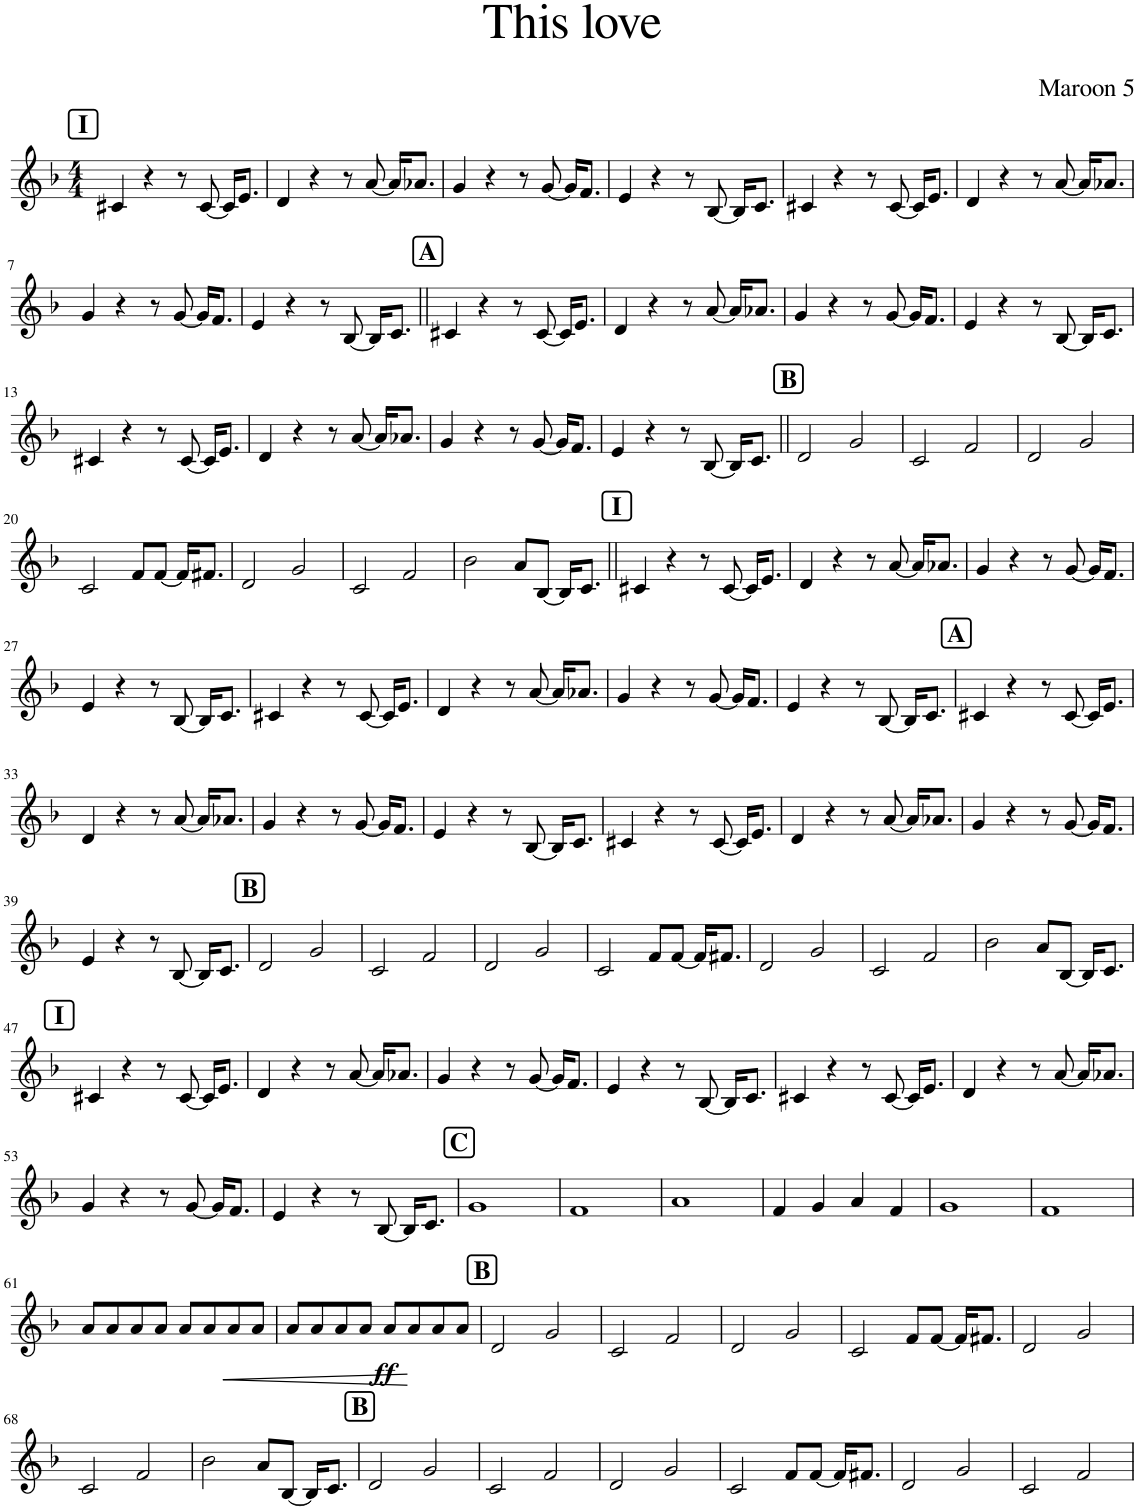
**kern	**dynam
*part1	*part1
*staff1	*staff1
*I"Clarinette en Sib	*
*I'Clar. Sib	*
*clefG2	*
*Trd1c2	*
*k[b-]	*
*M4/4	*
!!LO:REH:place=s1:a:B:cj:fs=14:t=I
=1	=1
4c#X/	.
4r	.
8r	.
[8c#/	.
16c#/KL]	.
8.e/J	.
=2	=2
4d/	.
4r	.
8r	.
[8a/	.
16a/KL]	.
8.a-X/J	.
=3	=3
4g/	.
4r	.
8r	.
[8g/	.
16g/KL]	.
8.f/J	.
=4	=4
4e/	.
4r	.
8r	.
[8B-/	.
16B-/KL]	.
8.c/J	.
=5	=5
4c#X/	.
4r	.
8r	.
[8c#/	.
16c#/KL]	.
8.e/J	.
=6	=6
4d/	.
4r	.
8r	.
[8a/	.
16a/KL]	.
8.a-X/J	.
!!LO:LB:g=z
=7	=7
4g/	.
4r	.
8r	.
[8g/	.
16g/KL]	.
8.f/J	.
=8	=8
4e/	.
4r	.
8r	.
[8B-/	.
16B-/KL]	.
8.c/J	.
!!LO:REH:place=s1:a:B:cj:fs=14:t=A
=9||	=9||
4c#X/	.
4r	.
8r	.
[8c#/	.
16c#/KL]	.
8.e/J	.
=10	=10
4d/	.
4r	.
8r	.
[8a/	.
16a/KL]	.
8.a-X/J	.
=11	=11
4g/	.
4r	.
8r	.
[8g/	.
16g/KL]	.
8.f/J	.
=12	=12
4e/	.
4r	.
8r	.
[8B-/	.
16B-/KL]	.
8.c/J	.
!!LO:LB:g=z
=13	=13
4c#X/	.
4r	.
8r	.
[8c#/	.
16c#/KL]	.
8.e/J	.
=14	=14
4d/	.
4r	.
8r	.
[8a/	.
16a/KL]	.
8.a-X/J	.
=15	=15
4g/	.
4r	.
8r	.
[8g/	.
16g/KL]	.
8.f/J	.
=16	=16
4e/	.
4r	.
8r	.
[8B-/	.
16B-/KL]	.
8.c/J	.
!!LO:REH:place=s1:a:B:cj:fs=14:t=B
=17||	=17||
2d/	.
2g/	.
=18	=18
2c/	.
2f/	.
=19	=19
2d/	.
2g/	.
!!LO:LB:g=z
=20	=20
2c/	.
8f/L	.
[8f/J	.
16f/KL]	.
8.f#X/J	.
=21	=21
2d/	.
2g/	.
=22	=22
2c/	.
2f/	.
=23	=23
2b-\	.
8a/L	.
[8B-/J	.
16B-/KL]	.
8.c/J	.
!!LO:REH:place=s1:a:B:cj:fs=14:t=I
=24||	=24||
4c#X/	.
4r	.
8r	.
[8c#/	.
16c#/KL]	.
8.e/J	.
=25	=25
4d/	.
4r	.
8r	.
[8a/	.
16a/KL]	.
8.a-X/J	.
=26	=26
4g/	.
4r	.
8r	.
[8g/	.
16g/KL]	.
8.f/J	.
!!LO:LB:g=z
=27	=27
4e/	.
4r	.
8r	.
[8B-/	.
16B-/KL]	.
8.c/J	.
=28	=28
4c#X/	.
4r	.
8r	.
[8c#/	.
16c#/KL]	.
8.e/J	.
=29	=29
4d/	.
4r	.
8r	.
[8a/	.
16a/KL]	.
8.a-X/J	.
=30	=30
4g/	.
4r	.
8r	.
[8g/	.
16g/KL]	.
8.f/J	.
=31	=31
4e/	.
4r	.
8r	.
[8B-/	.
16B-/KL]	.
8.c/J	.
!!LO:REH:place=s1:a:B:cj:fs=14:t=A
=32	=32
4c#X/	.
4r	.
8r	.
[8c#/	.
16c#/KL]	.
8.e/J	.
!!LO:LB:g=z
=33	=33
4d/	.
4r	.
8r	.
[8a/	.
16a/KL]	.
8.a-X/J	.
=34	=34
4g/	.
4r	.
8r	.
[8g/	.
16g/KL]	.
8.f/J	.
=35	=35
4e/	.
4r	.
8r	.
[8B-/	.
16B-/KL]	.
8.c/J	.
=36	=36
4c#X/	.
4r	.
8r	.
[8c#/	.
16c#/KL]	.
8.e/J	.
=37	=37
4d/	.
4r	.
8r	.
[8a/	.
16a/KL]	.
8.a-X/J	.
=38	=38
4g/	.
4r	.
8r	.
[8g/	.
16g/KL]	.
8.f/J	.
!!LO:LB:g=z
=39	=39
4e/	.
4r	.
8r	.
[8B-/	.
16B-/KL]	.
8.c/J	.
!!LO:REH:place=s1:a:B:cj:fs=14:t=B
=40	=40
2d/	.
2g/	.
=41	=41
2c/	.
2f/	.
=42	=42
2d/	.
2g/	.
=43	=43
2c/	.
8f/L	.
[8f/J	.
16f/KL]	.
8.f#X/J	.
=44	=44
2d/	.
2g/	.
=45	=45
2c/	.
2f/	.
=46	=46
2b-\	.
8a/L	.
[8B-/J	.
16B-/KL]	.
8.c/J	.
!!LO:LB:g=z
!!LO:REH:place=s1:a:B:cj:fs=14:t=I
=47	=47
4c#X/	.
4r	.
8r	.
[8c#/	.
16c#/KL]	.
8.e/J	.
=48	=48
4d/	.
4r	.
8r	.
[8a/	.
16a/KL]	.
8.a-X/J	.
=49	=49
4g/	.
4r	.
8r	.
[8g/	.
16g/KL]	.
8.f/J	.
=50	=50
4e/	.
4r	.
8r	.
[8B-/	.
16B-/KL]	.
8.c/J	.
=51	=51
4c#X/	.
4r	.
8r	.
[8c#/	.
16c#/KL]	.
8.e/J	.
=52	=52
4d/	.
4r	.
8r	.
[8a/	.
16a/KL]	.
8.a-X/J	.
!!LO:LB:g=z
=53	=53
4g/	.
4r	.
8r	.
[8g/	.
16g/KL]	.
8.f/J	.
=54	=54
4e/	.
4r	.
8r	.
[8B-/	.
16B-/KL]	.
8.c/J	.
!!LO:REH:place=s1:a:B:cj:fs=14:t=C
=55	=55
1g	.
=56	=56
1f	.
=57	=57
1a	.
=58	=58
4f/	.
4g/	.
4a/	.
4f/	.
=59	=59
1g	.
=60	=60
1f	.
!!LO:LB:g=z
=61	=61
!	!LO:HP:b
8a/L	<
8a/	.
8a/	.
8a/J	.
8a/L	.
8a/	.
8a/	.
8a/J	.
.	[
=62	=62
8a/L	.
8a/	.
8a/	.
8a/J	.
!	!LO:DY:b
8a/L	ff
8a/	.
8a/	.
8a/J	.
!!LO:REH:place=s1:a:B:cj:fs=14:t=B
=63	=63
2d/	.
2g/	.
=64	=64
2c/	.
2f/	.
=65	=65
2d/	.
2g/	.
=66	=66
2c/	.
8f/L	.
[8f/J	.
16f/KL]	.
8.f#X/J	.
=67	=67
2d/	.
2g/	.
!!LO:LB:g=z
=68	=68
2c/	.
2f/	.
=69	=69
2b-\	.
8a/L	.
[8B-/J	.
16B-/KL]	.
8.c/J	.
!!LO:REH:place=s1:a:B:cj:fs=14:t=B
=70	=70
2d/	.
2g/	.
=71	=71
2c/	.
2f/	.
=72	=72
2d/	.
2g/	.
=73	=73
2c/	.
8f/L	.
[8f/J	.
16f/KL]	.
8.f#X/J	.
=74	=74
2d/	.
2g/	.
=75	=75
2c/	.
2f/	.
=	=
*-	*-
